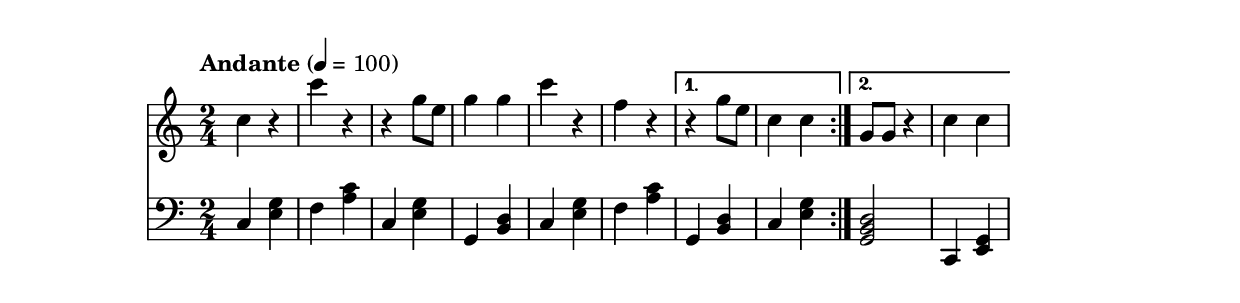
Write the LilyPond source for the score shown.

% LilyBin
% Период
% T S T D T S D T

leftHand = \new Staff {
	\time 2/4
	\tempo "Andante" 4 = 100
	\clef "treble"
	\key c \major
    
    \set Staff.midiMinimumVolume = #0.5
    \set Staff.midiMaximumVolume = #0.9
    
	\repeat volta 2 {
		c4 r             % C
        c' r             % F
        r g8 e8          % C
        g4 g4            % G
        
        c4 r             % C
        f, r             % F
	}
	\alternative {
		{ r4 g8 e8       % G
          c4 c           % C
        }
		{ g8 g8 r4       % G
          c4 c           % C
        }
	}
}

rightHand = \new Staff {
	\time 2/4
	\tempo "Andante" 4 = 100
	\clef "bass"
	\key c \major
    
    \set Staff.midiMinimumVolume = #0.2
    \set Staff.midiMaximumVolume = #0.6
    
	\repeat volta 2 {
		c4 <e g>         % C
        f  <a c>         % F
        c, <e g>         % C
        g, <b d>         % G
                         
        c  <e g>         % C
        f  <a c>         % F
	}
	\alternative {
		{ g,4 <b d>      % G
          c4  <e g>      % C
        }
		{ <g, b d>2      % G
          c,4 <e g>      % C
        }
	}
}

main =  {
	<<
	\relative c'' { \leftHand }
	\relative c { \rightHand }
	>>
}

\score{
	\main
	\layout{ }
}

\score{
	\unfoldRepeats
	\main
	\midi{ }
}


